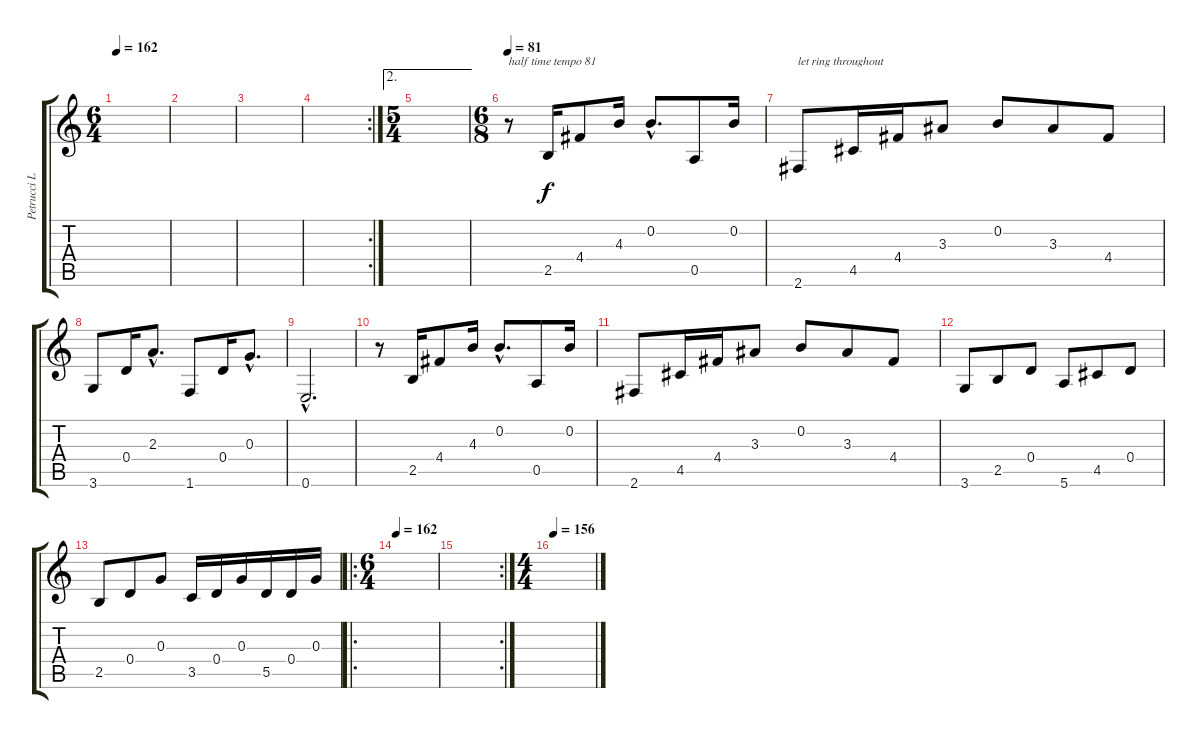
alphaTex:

\track ("Petrucci Lead Gtr" "Petrucci L") {instrument distortionguitar}
\staff {score tabs}
\tuning (E4 B3 G3 D3 A2 E2) {hide}
\ts (6 4)
\tempo 162
\clef g2
\ks c
|
|
|
\rc 2
|
\ae 2
\ts (5 4)
|
\ts (6 8)
\tempo 81
r.8{txt "half time tempo 81"} 2.5.16 4.4.8 4.3.16 0.2{hac}.8{d} 0.5.8 0.2.16 |
2.6.8{txt "let ring throughout"} 4.5.16 4.4.16 3.3.8 0.2.8 3.3.8 4.4.8 |
3.6.8 0.4.16 2.3{hac}.8{d} 1.6.8 0.4.16 0.3{hac}.8{d} |
0.6{hac}.2{d} |
r.8 2.5.16 4.4.8 4.3.16 0.2{hac}.8{d} 0.5.8 0.2.16 |
2.6.8 4.5.16 4.4.16 3.3.8 0.2.8 3.3.8 4.4.8 |
3.6.8 2.5.8 0.4.8 5.6.8 4.5.8 0.4.8 |
2.5.8 0.4.8 0.3.8 3.5.16 0.4.16 0.3.16 5.5.16 0.4.16 0.3.16 |
\ro
\ts (6 4)
\tempo 162
|
\rc 2
|
\ts (4 4)
\tempo 156
